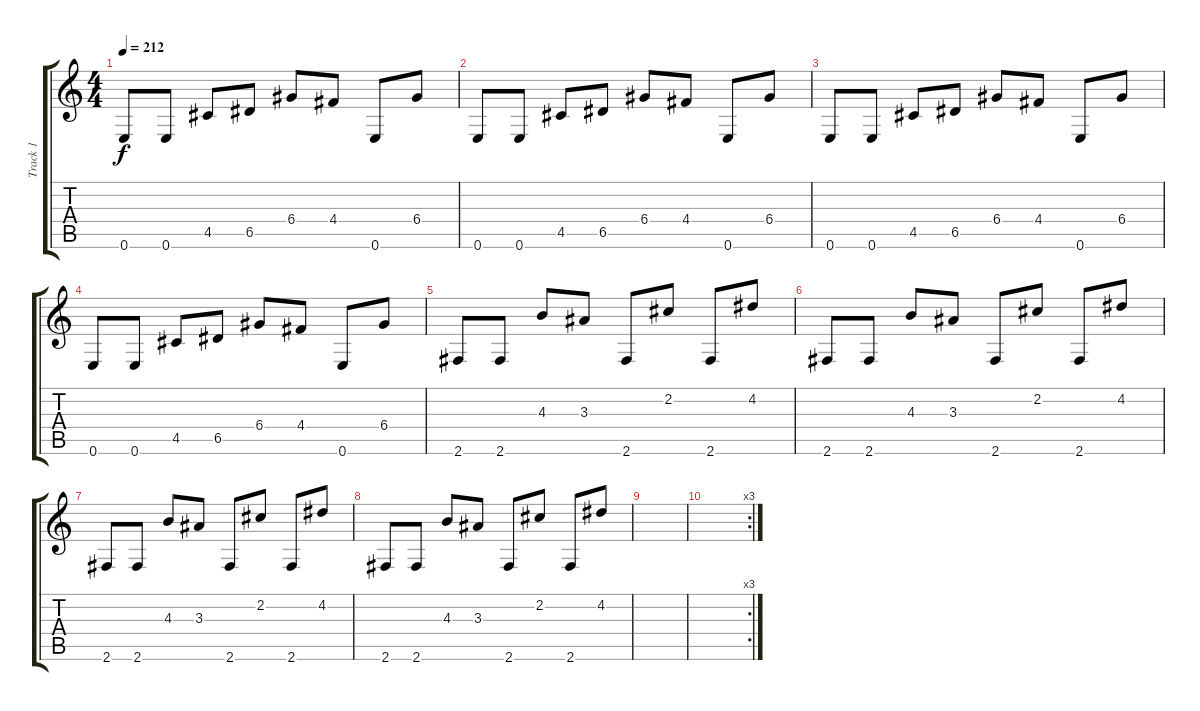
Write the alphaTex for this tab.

\track ("Track 1" "Track 1") {instrument distortionguitar}
\staff {score tabs}
\tuning (E4 B3 G3 D3 A2 E2) {hide}
\ts (4 4)
\tempo 212
\clef g2
\ks c
0.6.8{dy f} 0.6.8 4.5.8 6.5.8 6.4.8 4.4.8 0.6.8 6.4.8 |
0.6.8 0.6.8 4.5.8 6.5.8 6.4.8 4.4.8 0.6.8 6.4.8 |
0.6.8 0.6.8 4.5.8 6.5.8 6.4.8 4.4.8 0.6.8 6.4.8 |
0.6.8 0.6.8 4.5.8 6.5.8 6.4.8 4.4.8 0.6.8 6.4.8 |
2.6.8 2.6.8 4.3.8 3.3.8 2.6.8 2.2.8 2.6.8 4.2.8 |
2.6.8 2.6.8 4.3.8 3.3.8 2.6.8 2.2.8 2.6.8 4.2.8 |
2.6.8 2.6.8 4.3.8 3.3.8 2.6.8 2.2.8 2.6.8 4.2.8 |
2.6.8 2.6.8 4.3.8 3.3.8 2.6.8 2.2.8 2.6.8 4.2.8 |
|
\rc 3
